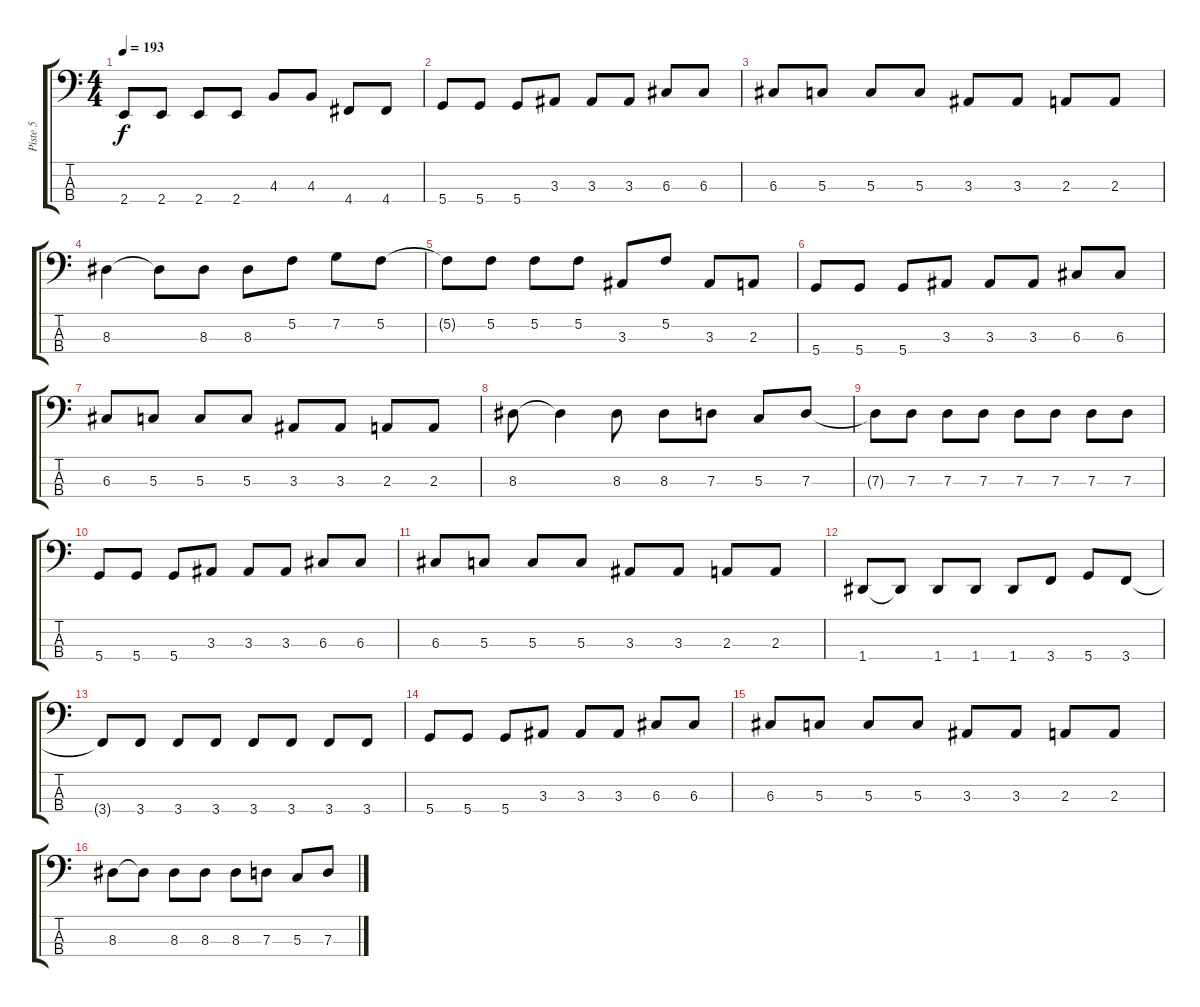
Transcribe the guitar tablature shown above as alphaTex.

\track ("Piste 5" "Piste 5") {instrument slapbass2}
\staff {score tabs}
\tuning (F2 C2 G1 D1) {hide}
\ts (4 4)
\tempo 193
\clef f4
\ks c
2.4.8{dy f} 2.4.8 2.4.8 2.4.8 4.3.8 4.3.8 4.4.8 4.4.8 |
5.4.8 5.4.8 5.4.8 3.3.8 3.3.8 3.3.8 6.3.8 6.3.8 |
6.3.8 5.3.8 5.3.8 5.3.8 3.3.8 3.3.8 2.3.8 2.3.8 |
8.3.4 8.3{t}.8 8.3.8 8.3.8 5.2.8 7.2.8 5.2.8 |
5.2{t}.8 5.2.8 5.2.8 5.2.8 3.3.8 5.2.8 3.3.8 2.3.8 |
5.4.8 5.4.8 5.4.8 3.3.8 3.3.8 3.3.8 6.3.8 6.3.8 |
6.3.8 5.3.8 5.3.8 5.3.8 3.3.8 3.3.8 2.3.8 2.3.8 |
8.3.8 8.3{t}.4 8.3.8 8.3.8 7.3.8 5.3.8 7.3.8 |
7.3{t}.8 7.3.8 7.3.8 7.3.8 7.3.8 7.3.8 7.3.8 7.3.8 |
5.4.8 5.4.8 5.4.8 3.3.8 3.3.8 3.3.8 6.3.8 6.3.8 |
6.3.8 5.3.8 5.3.8 5.3.8 3.3.8 3.3.8 2.3.8 2.3.8 |
1.4.8 1.4{t}.8 1.4.8 1.4.8 1.4.8 3.4.8 5.4.8 3.4.8 |
3.4{t}.8 3.4.8 3.4.8 3.4.8 3.4.8 3.4.8 3.4.8 3.4.8 |
5.4.8 5.4.8 5.4.8 3.3.8 3.3.8 3.3.8 6.3.8 6.3.8 |
6.3.8 5.3.8 5.3.8 5.3.8 3.3.8 3.3.8 2.3.8 2.3.8 |
8.3.8 8.3{t}.8 8.3.8 8.3.8 8.3.8 7.3.8 5.3.8 7.3.8
